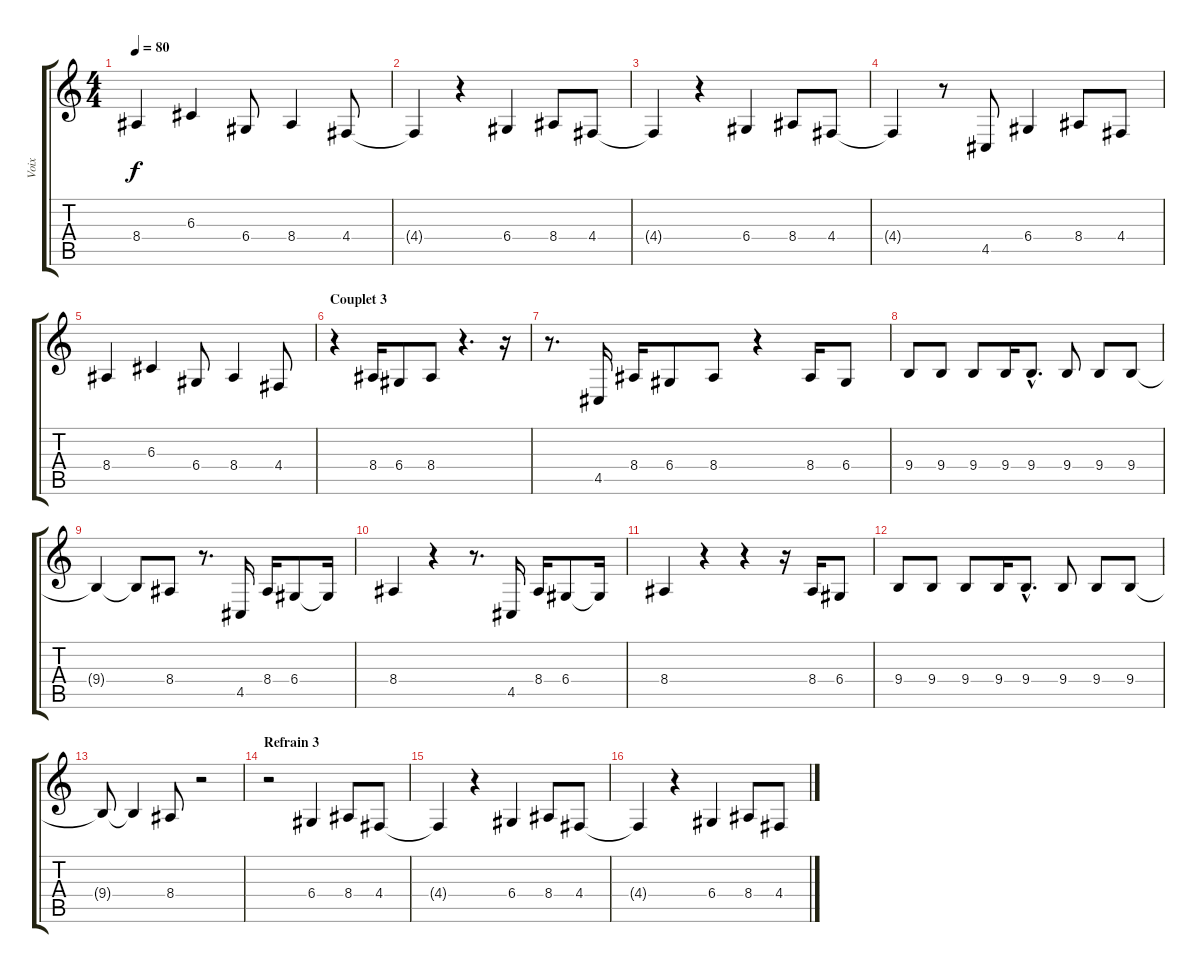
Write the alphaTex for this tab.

\track ("Voix" "Voix") {instrument sopranosax}
\staff {score tabs}
\tuning (E4 B3 G3 D3 A2 E2) {hide}
\ts (4 4)
\tempo 80
\clef g2
\ks c
8.4.4{dy f} 6.3.4 6.4.8 8.4.4 4.4.8 |
4.4{t}.4 r.4 6.4.4 8.4.8 4.4.8 |
4.4{t}.4 r.4 6.4.4 8.4.8 4.4.8 |
4.4{t}.4 r.8 4.5.8 6.4.4 8.4.8 4.4.8 |
8.4.4 6.3.4 6.4.8 8.4.4 4.4.8 |
\section ("" "Couplet 3")
r.4 8.4.16 6.4.8 8.4.8 r.4{d} r.16 |
r.8{d} 4.5.16 8.4.16 6.4.8 8.4.8 r.4 8.4.16 6.4.8 |
9.4.8 9.4.8 9.4.8 9.4.16 9.4{hac}.8{d} 9.4.8 9.4.8 9.4.8 |
9.4{t}.4 9.4{t}.8 8.4.8 r.8{d} 4.5.16 8.4.16 6.4.8 6.4{t}.16 |
8.4.4 r.4 r.8{d} 4.5.16 8.4.16 6.4.8 6.4{t}.16 |
8.4.4 r.4 r.4 r.16 8.4.16 6.4.8 |
9.4.8 9.4.8 9.4.8 9.4.16 9.4{hac}.8{d} 9.4.8 9.4.8 9.4.8 |
9.4{t}.8 9.4{t}.4 8.4.8 r.2 |
\section ("" "Refrain 3")
r.2 6.4.4 8.4.8 4.4.8 |
4.4{t}.4 r.4 6.4.4 8.4.8 4.4.8 |
4.4{t}.4 r.4 6.4.4 8.4.8 4.4.8
